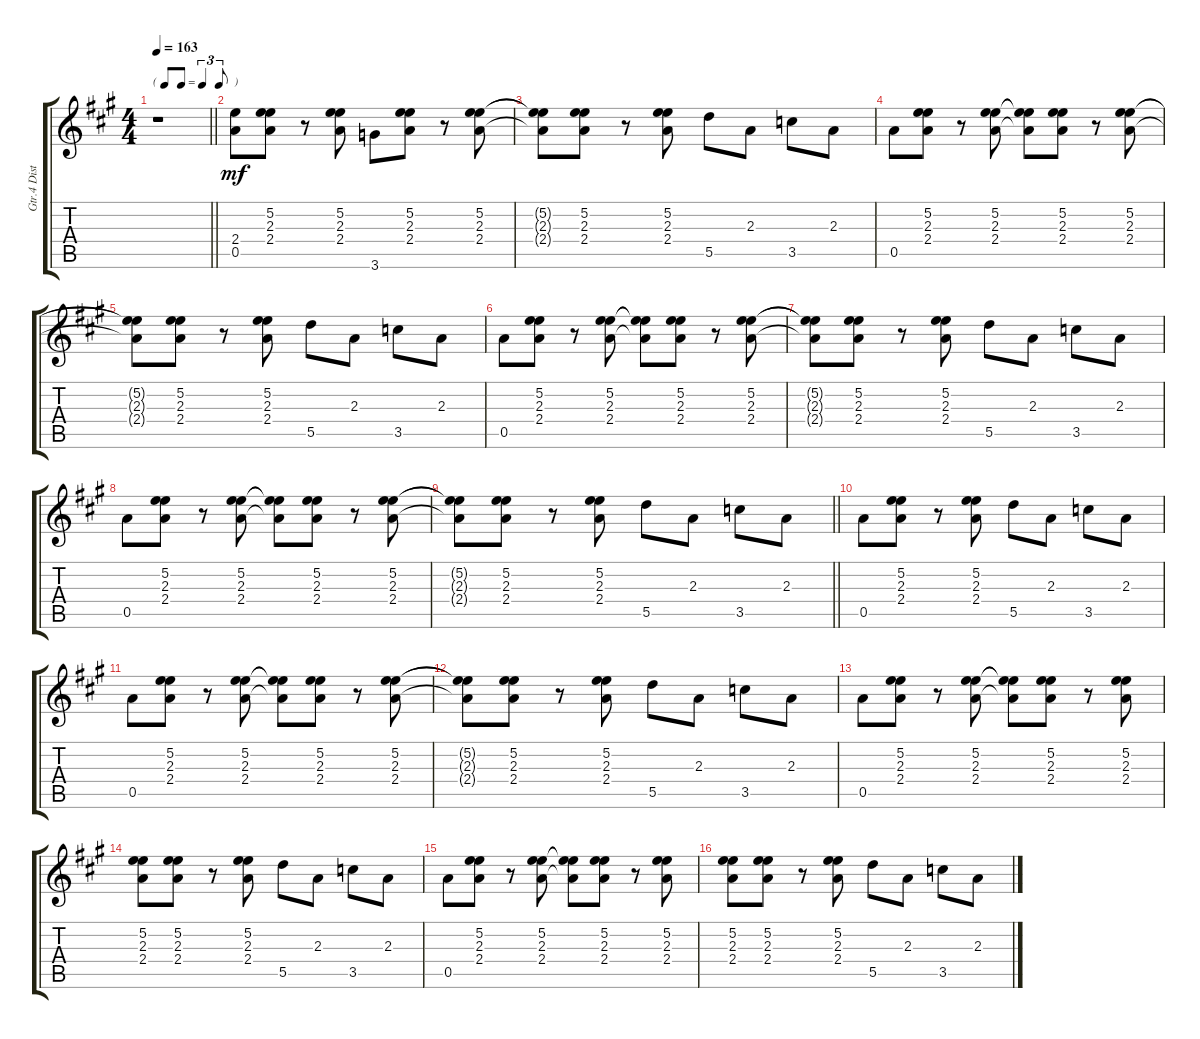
\track ("Gtr.4 Distortion" "Gtr.4 Dist") {instrument distortionguitar}
\staff {score tabs}
\tuning (E4 B3 G3 D4 A3 E3) {hide}
\ts (4 4)
\tf triplet8th
\tempo 163
\clef g2
\barLineRight lightlight
\ks a
r.1{dy mf} |
(2.4 0.5).8 (5.2 2.3 2.4).8 r.8 (5.2 2.3 2.4).8 3.6.8 (5.2 2.3 2.4).8 r.8 (5.2 2.3 2.4).8 |
(5.2{t} 2.3{t} 2.4{t}).8 (5.2 2.3 2.4).8 r.8 (5.2 2.3 2.4).8 5.5.8 2.3.8 3.5.8 2.3.8 |
0.5.8 (5.2 2.3 2.4).8 r.8 (5.2 2.3 2.4).8 (5.2{t} 2.3{t} 2.4{t}).8 (5.2 2.3 2.4).8 r.8 (5.2 2.3 2.4).8 |
(5.2{t} 2.3{t} 2.4{t}).8 (5.2 2.3 2.4).8 r.8 (5.2 2.3 2.4).8 5.5.8 2.3.8 3.5.8 2.3.8 |
0.5.8 (5.2 2.3 2.4).8 r.8 (5.2 2.3 2.4).8 (5.2{t} 2.3{t} 2.4{t}).8 (5.2 2.3 2.4).8 r.8 (5.2 2.3 2.4).8 |
(5.2{t} 2.3{t} 2.4{t}).8 (5.2 2.3 2.4).8 r.8 (5.2 2.3 2.4).8 5.5.8 2.3.8 3.5.8 2.3.8 |
0.5.8 (5.2 2.3 2.4).8 r.8 (5.2 2.3 2.4).8 (5.2{t} 2.3{t} 2.4{t}).8 (5.2 2.3 2.4).8 r.8 (5.2 2.3 2.4).8 |
\barLineRight lightlight
(5.2{t} 2.3{t} 2.4{t}).8 (5.2 2.3 2.4).8 r.8 (5.2 2.3 2.4).8 5.5.8 2.3.8 3.5.8 2.3.8 |
0.5.8 (5.2 2.3 2.4).8 r.8 (5.2 2.3 2.4).8 5.5.8 2.3.8 3.5.8 2.3.8 |
0.5.8 (5.2 2.3 2.4).8 r.8 (5.2 2.3 2.4).8 (5.2{t} 2.3{t} 2.4{t}).8 (5.2 2.3 2.4).8 r.8 (5.2 2.3 2.4).8 |
(5.2{t} 2.3{t} 2.4{t}).8 (5.2 2.3 2.4).8 r.8 (5.2 2.3 2.4).8 5.5.8 2.3.8 3.5.8 2.3.8 |
0.5.8 (5.2 2.3 2.4).8 r.8 (5.2 2.3 2.4).8 (5.2{t} 2.3{t} 2.4{t}).8 (5.2 2.3 2.4).8 r.8 (5.2 2.3 2.4).8 |
(5.2 2.3 2.4).8 (5.2 2.3 2.4).8 r.8 (5.2 2.3 2.4).8 5.5.8 2.3.8 3.5.8 2.3.8 |
0.5.8 (5.2 2.3 2.4).8 r.8 (5.2 2.3 2.4).8 (5.2{t} 2.3{t} 2.4{t}).8 (5.2 2.3 2.4).8 r.8 (5.2 2.3 2.4).8 |
(5.2 2.3 2.4).8 (5.2 2.3 2.4).8 r.8 (5.2 2.3 2.4).8 5.5.8 2.3.8 3.5.8 2.3.8
